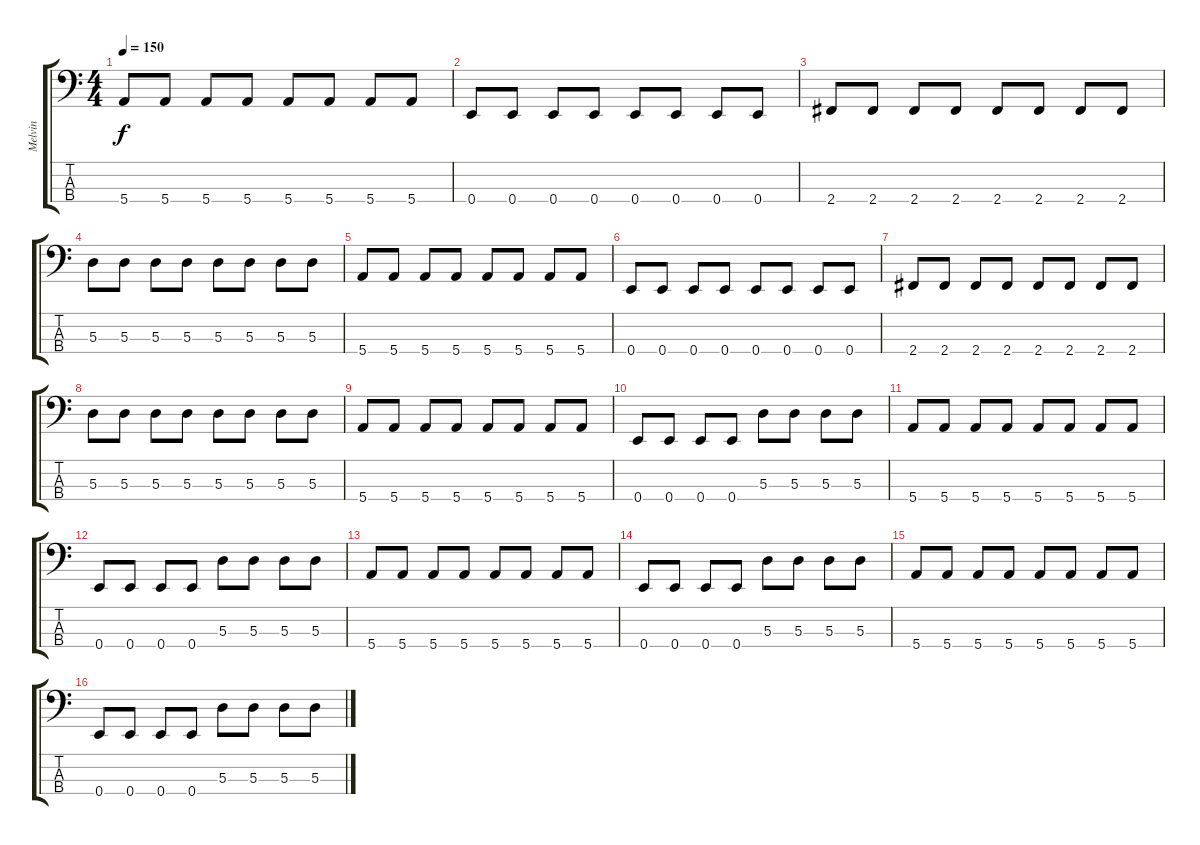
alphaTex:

\track ("Melvin" "Melvin") {instrument overdrivenguitar}
\staff {score tabs}
\tuning (G2 D2 A1 E1) {hide}
\ts (4 4)
\tempo 150
\clef f4
\ks c
5.4.8{dy f instrument overdrivenguitar} 5.4.8 5.4.8 5.4.8 5.4.8 5.4.8 5.4.8 5.4.8 |
0.4.8 0.4.8 0.4.8 0.4.8 0.4.8 0.4.8 0.4.8 0.4.8 |
2.4.8 2.4.8 2.4.8 2.4.8 2.4.8 2.4.8 2.4.8 2.4.8 |
5.3.8 5.3.8 5.3.8 5.3.8 5.3.8 5.3.8 5.3.8 5.3.8 |
5.4.8 5.4.8 5.4.8 5.4.8 5.4.8 5.4.8 5.4.8 5.4.8 |
0.4.8 0.4.8 0.4.8 0.4.8 0.4.8 0.4.8 0.4.8 0.4.8 |
2.4.8 2.4.8 2.4.8 2.4.8 2.4.8 2.4.8 2.4.8 2.4.8 |
5.3.8 5.3.8 5.3.8 5.3.8 5.3.8 5.3.8 5.3.8 5.3.8 |
5.4.8 5.4.8 5.4.8 5.4.8 5.4.8 5.4.8 5.4.8 5.4.8 |
0.4.8 0.4.8 0.4.8 0.4.8 5.3.8 5.3.8 5.3.8 5.3.8 |
5.4.8 5.4.8 5.4.8 5.4.8 5.4.8 5.4.8 5.4.8 5.4.8 |
0.4.8 0.4.8 0.4.8 0.4.8 5.3.8 5.3.8 5.3.8 5.3.8 |
5.4.8 5.4.8 5.4.8 5.4.8 5.4.8 5.4.8 5.4.8 5.4.8 |
0.4.8 0.4.8 0.4.8 0.4.8 5.3.8 5.3.8 5.3.8 5.3.8 |
5.4.8 5.4.8 5.4.8 5.4.8 5.4.8 5.4.8 5.4.8 5.4.8 |
0.4.8 0.4.8 0.4.8 0.4.8 5.3.8 5.3.8 5.3.8 5.3.8
